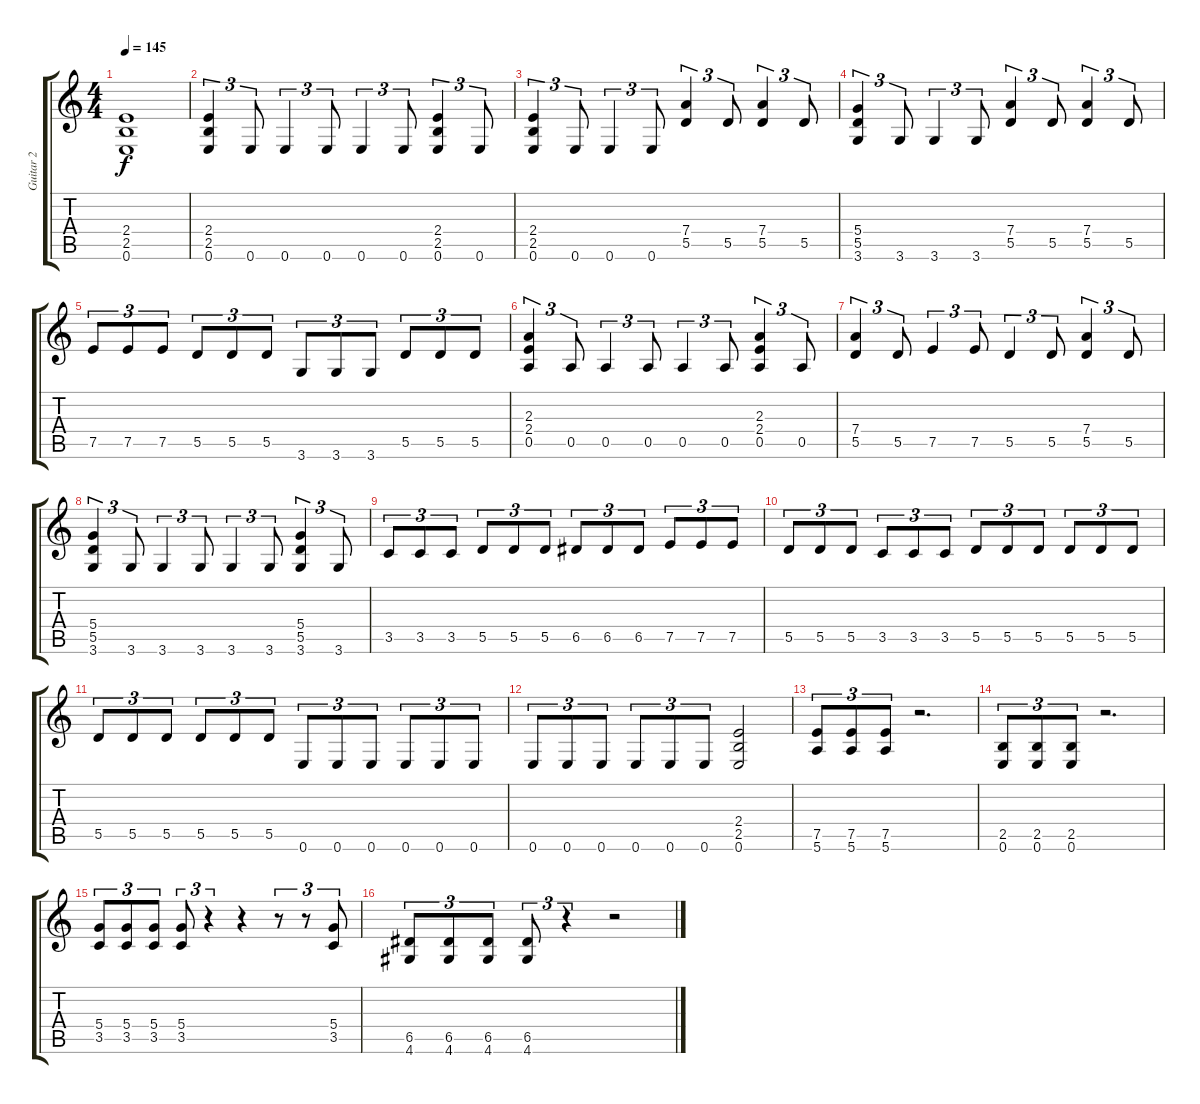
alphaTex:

\track ("Guitar 2" "Guitar 2") {instrument distortionguitar}
\staff {score tabs}
\tuning (E4 B3 G3 D3 A2 E2) {hide}
\ts (4 4)
\tempo 145
\clef g2
\ks c
(2.4{t} 2.5{t} 0.6{t}).1{dy f} |
(2.4 2.5 0.6).4{tu (3 2)} 0.6.8{tu (3 2)} 0.6.4{tu (3 2)} 0.6.8{tu (3 2)} 0.6.4{tu (3 2)} 0.6.8{tu (3 2)} (2.4 2.5 0.6).4{tu (3 2)} 0.6.8{tu (3 2)} |
(2.4 2.5 0.6).4{tu (3 2)} 0.6.8{tu (3 2)} 0.6.4{tu (3 2)} 0.6.8{tu (3 2)} (7.4 5.5).4{tu (3 2)} 5.5.8{tu (3 2)} (7.4 5.5).4{tu (3 2)} 5.5.8{tu (3 2)} |
(5.4 5.5 3.6).4{tu (3 2)} 3.6.8{tu (3 2)} 3.6.4{tu (3 2)} 3.6.8{tu (3 2)} (7.4 5.5).4{tu (3 2)} 5.5.8{tu (3 2)} (7.4 5.5).4{tu (3 2)} 5.5.8{tu (3 2)} |
7.5.8{tu (3 2)} 7.5.8{tu (3 2)} 7.5.8{tu (3 2)} 5.5.8{tu (3 2)} 5.5.8{tu (3 2)} 5.5.8{tu (3 2)} 3.6.8{tu (3 2)} 3.6.8{tu (3 2)} 3.6.8{tu (3 2)} 5.5.8{tu (3 2)} 5.5.8{tu (3 2)} 5.5.8{tu (3 2)} |
(2.3 2.4 0.5).4{tu (3 2)} 0.5.8{tu (3 2)} 0.5.4{tu (3 2)} 0.5.8{tu (3 2)} 0.5.4{tu (3 2)} 0.5.8{tu (3 2)} (2.3 2.4 0.5).4{tu (3 2)} 0.5.8{tu (3 2)} |
(7.4 5.5).4{tu (3 2)} 5.5.8{tu (3 2)} 7.5.4{tu (3 2)} 7.5.8{tu (3 2)} 5.5.4{tu (3 2)} 5.5.8{tu (3 2)} (7.4 5.5).4{tu (3 2)} 5.5.8{tu (3 2)} |
(5.4 5.5 3.6).4{tu (3 2)} 3.6.8{tu (3 2)} 3.6.4{tu (3 2)} 3.6.8{tu (3 2)} 3.6.4{tu (3 2)} 3.6.8{tu (3 2)} (5.4 5.5 3.6).4{tu (3 2)} 3.6.8{tu (3 2)} |
3.5.8{tu (3 2)} 3.5.8{tu (3 2)} 3.5.8{tu (3 2)} 5.5.8{tu (3 2)} 5.5.8{tu (3 2)} 5.5.8{tu (3 2)} 6.5.8{tu (3 2)} 6.5.8{tu (3 2)} 6.5.8{tu (3 2)} 7.5.8{tu (3 2)} 7.5.8{tu (3 2)} 7.5.8{tu (3 2)} |
5.5.8{tu (3 2)} 5.5.8{tu (3 2)} 5.5.8{tu (3 2)} 3.5.8{tu (3 2)} 3.5.8{tu (3 2)} 3.5.8{tu (3 2)} 5.5.8{tu (3 2)} 5.5.8{tu (3 2)} 5.5.8{tu (3 2)} 5.5.8{tu (3 2)} 5.5.8{tu (3 2)} 5.5.8{tu (3 2)} |
5.5.8{tu (3 2)} 5.5.8{tu (3 2)} 5.5.8{tu (3 2)} 5.5.8{tu (3 2)} 5.5.8{tu (3 2)} 5.5.8{tu (3 2)} 0.6.8{tu (3 2)} 0.6.8{tu (3 2)} 0.6.8{tu (3 2)} 0.6.8{tu (3 2)} 0.6.8{tu (3 2)} 0.6.8{tu (3 2)} |
0.6.8{tu (3 2)} 0.6.8{tu (3 2)} 0.6.8{tu (3 2)} 0.6.8{tu (3 2)} 0.6.8{tu (3 2)} 0.6.8{tu (3 2)} (2.4 2.5 0.6).2 |
(7.5 5.6).8{tu (3 2)} (7.5 5.6).8{tu (3 2)} (7.5 5.6).8{tu (3 2)} r.2{d} |
(2.5 0.6).8{tu (3 2)} (2.5 0.6).8{tu (3 2)} (2.5 0.6).8{tu (3 2)} r.2{d} |
(5.4 3.5).8{tu (3 2)} (5.4 3.5).8{tu (3 2)} (5.4 3.5).8{tu (3 2)} (5.4 3.5).8{tu (3 2)} r.4{tu (3 2)} r.4 r.8{tu (3 2)} r.8{tu (3 2)} (5.4 3.5).8{tu (3 2)} |
(6.5 4.6).8{tu (3 2)} (6.5 4.6).8{tu (3 2)} (6.5 4.6).8{tu (3 2)} (6.5 4.6).8{tu (3 2)} r.4{tu (3 2)} r.2
